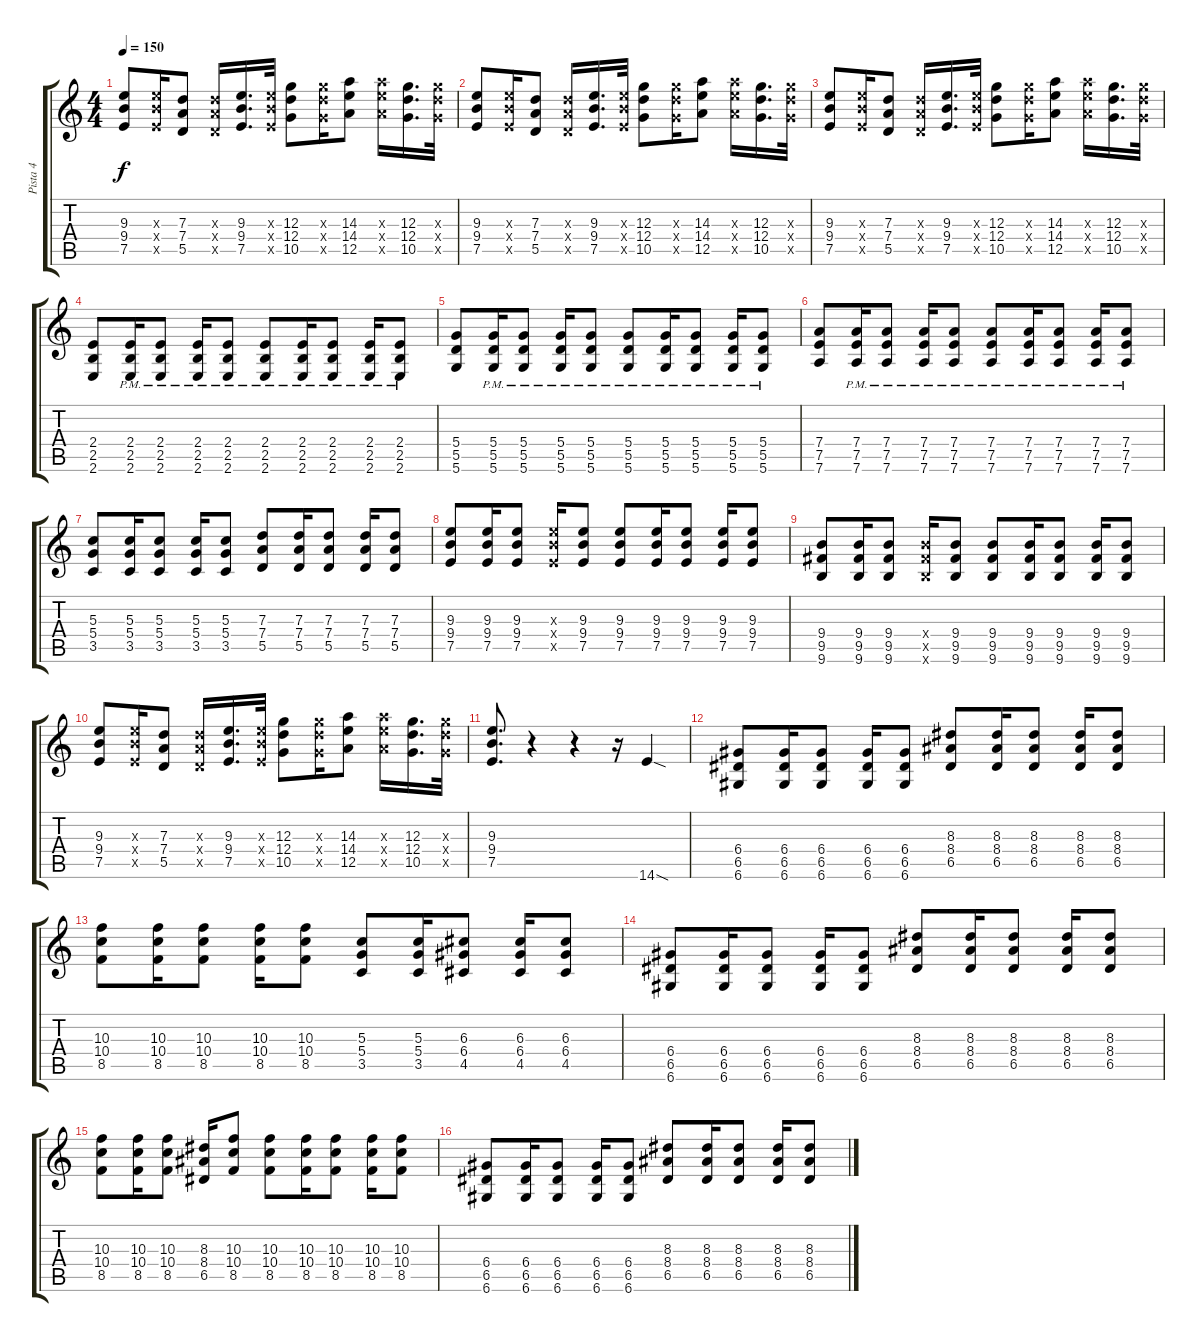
\track ("Pista 4" "Pista 4") {instrument distortionguitar}
\staff {score tabs}
\tuning (E4 B3 G3 D3 A2 D2) {hide}
\ts (4 4)
\tempo 150
\clef g2
\ks c
(9.3 9.4 7.5).8{dy f} (9.3{x} 9.4{x} 7.5{x}).16 (7.3 7.4 5.5).8 (7.3{x} 7.4{x} 5.5{x}).16 (9.3 9.4 7.5).16{d} (9.3{x} 9.4{x} 7.5{x}).32 (12.3 12.4 10.5).8 (12.3{x} 12.4{x} 10.5{x}).16 (14.3 14.4 12.5).8 (14.3{x} 14.4{x} 12.5{x}).16 (12.3 12.4 10.5).16{d} (12.3{x} 12.4{x} 10.5{x}).32 |
(9.3 9.4 7.5).8 (9.3{x} 9.4{x} 7.5{x}).16 (7.3 7.4 5.5).8 (7.3{x} 7.4{x} 5.5{x}).16 (9.3 9.4 7.5).16{d} (9.3{x} 9.4{x} 7.5{x}).32 (12.3 12.4 10.5).8 (12.3{x} 12.4{x} 10.5{x}).16 (14.3 14.4 12.5).8 (14.3{x} 14.4{x} 12.5{x}).16 (12.3 12.4 10.5).16{d} (12.3{x} 12.4{x} 10.5{x}).32 |
(9.3 9.4 7.5).8 (9.3{x} 9.4{x} 7.5{x}).16 (7.3 7.4 5.5).8 (7.3{x} 7.4{x} 5.5{x}).16 (9.3 9.4 7.5).16{d} (9.3{x} 9.4{x} 7.5{x}).32 (12.3 12.4 10.5).8 (12.3{x} 12.4{x} 10.5{x}).16 (14.3 14.4 12.5).8 (14.3{x} 14.4{x} 12.5{x}).16 (12.3 12.4 10.5).16{d} (12.3{x} 12.4{x} 10.5{x}).32 |
(2.4 2.5 2.6).8 (2.4{pm} 2.5{pm} 2.6{pm}).16 (2.4{pm} 2.5{pm} 2.6{pm}).8 (2.4{pm} 2.5 2.6{pm}).16 (2.4{pm} 2.5{pm} 2.6{pm}).8 (2.4{pm} 2.5{pm} 2.6{pm}).8 (2.4{pm} 2.5{pm} 2.6{pm}).16 (2.4{pm} 2.5{pm} 2.6{pm}).8 (2.4{pm} 2.5 2.6{pm}).16 (2.4{pm} 2.5{pm} 2.6{pm}).8 |
(5.4 5.5 5.6).8 (5.4{pm} 5.5{pm} 5.6{pm}).16 (5.4{pm} 5.5{pm} 5.6{pm}).8 (5.4{pm} 5.5{pm} 5.6{pm}).16 (5.4{pm} 5.5{pm} 5.6{pm}).8 (5.4{pm} 5.5{pm} 5.6{pm}).8 (5.4{pm} 5.5{pm} 5.6{pm}).16 (5.4{pm} 5.5{pm} 5.6{pm}).8 (5.4{pm} 5.5{pm} 5.6{pm}).16 (5.4{pm} 5.5{pm} 5.6{pm}).8 |
(7.4 7.5 7.6).8 (7.4{pm} 7.5{pm} 7.6{pm}).16 (7.4{pm} 7.5{pm} 7.6{pm}).8 (7.4{pm} 7.5{pm} 7.6{pm}).16 (7.4{pm} 7.5{pm} 7.6{pm}).8 (7.4{pm} 7.5{pm} 7.6{pm}).8 (7.4{pm} 7.5{pm} 7.6{pm}).16 (7.4{pm} 7.5{pm} 7.6{pm}).8 (7.4{pm} 7.5{pm} 7.6{pm}).16 (7.4{pm} 7.5{pm} 7.6{pm}).8 |
(5.3 5.4 3.5).8 (5.3 5.4 3.5).16 (5.3 5.4 3.5).8 (5.3 5.4 3.5).16 (5.3 5.4 3.5).8 (7.3 7.4 5.5).8 (7.3 7.4 5.5).16 (7.3 7.4 5.5).8 (7.3 7.4 5.5).16 (7.3 7.4 5.5).8 |
(9.3 9.4 7.5).8 (9.3 9.4 7.5).16 (9.3 9.4 7.5).8 (9.3{x} 9.4{x} 7.5{x}).16 (9.3 9.4 7.5).8 (9.3 9.4 7.5).8 (9.3 9.4 7.5).16 (9.3 9.4 7.5).8 (9.3 9.4 7.5).16 (9.3 9.4 7.5).8 |
(9.4 9.5 9.6).8 (9.4 9.5 9.6).16 (9.4 9.5 9.6).8 (9.4{x} 9.5{x} 9.6{x}).16 (9.4 9.5 9.6).8 (9.4 9.5 9.6).8 (9.4 9.5 9.6).16 (9.4 9.5 9.6).8 (9.4 9.5 9.6).16 (9.4 9.5 9.6).8 |
(9.3 9.4 7.5).8 (9.3{x} 9.4{x} 7.5{x}).16 (7.3 7.4 5.5).8 (7.3{x} 7.4{x} 5.5{x}).16 (9.3 9.4 7.5).16{d} (9.3{x} 9.4{x} 7.5{x}).32 (12.3 12.4 10.5).8 (12.3{x} 12.4{x} 10.5{x}).16 (14.3 14.4 12.5).8 (14.3{x} 14.4{x} 12.5{x}).16 (12.3 12.4 10.5).16{d} (12.3{x} 12.4{x} 10.5{x}).32 |
(9.3 9.4 7.5).8{d} r.4 r.4 r.16 14.6{sod}.4 |
(6.4 6.5 6.6).8 (6.4 6.5 6.6).16 (6.4 6.5 6.6).8 (6.4 6.5 6.6).16 (6.4 6.5 6.6).8 (8.3 8.4 6.5).8 (8.3 8.4 6.5).16 (8.3 8.4 6.5).8 (8.3 8.4 6.5).16 (8.3 8.4 6.5).8 |
(10.3 10.4 8.5).8 (10.3 10.4 8.5).16 (10.3 10.4 8.5).8 (10.3 10.4 8.5).16 (10.3 10.4 8.5).8 (5.3 5.4 3.5).8 (5.3 5.4 3.5).16 (6.3 6.4 4.5).8 (6.3 6.4 4.5).16 (6.3 6.4 4.5).8 |
(6.4 6.5 6.6).8 (6.4 6.5 6.6).16 (6.4 6.5 6.6).8 (6.4 6.5 6.6).16 (6.4 6.5 6.6).8 (8.3 8.4 6.5).8 (8.3 8.4 6.5).16 (8.3 8.4 6.5).8 (8.3 8.4 6.5).16 (8.3 8.4 6.5).8 |
(10.3 10.4 8.5).8 (10.3 10.4 8.5).16 (10.3 10.4 8.5).8 (8.3 8.4 6.5).16 (10.3 10.4 8.5).8 (10.3 10.4 8.5).8 (10.3 10.4 8.5).16 (10.3 10.4 8.5).8 (10.3 10.4 8.5).16 (10.3 10.4 8.5).8 |
(6.4 6.5 6.6).8 (6.4 6.5 6.6).16 (6.4 6.5 6.6).8 (6.4 6.5 6.6).16 (6.4 6.5 6.6).8 (8.3 8.4 6.5).8 (8.3 8.4 6.5).16 (8.3 8.4 6.5).8 (8.3 8.4 6.5).16 (8.3 8.4 6.5).8
